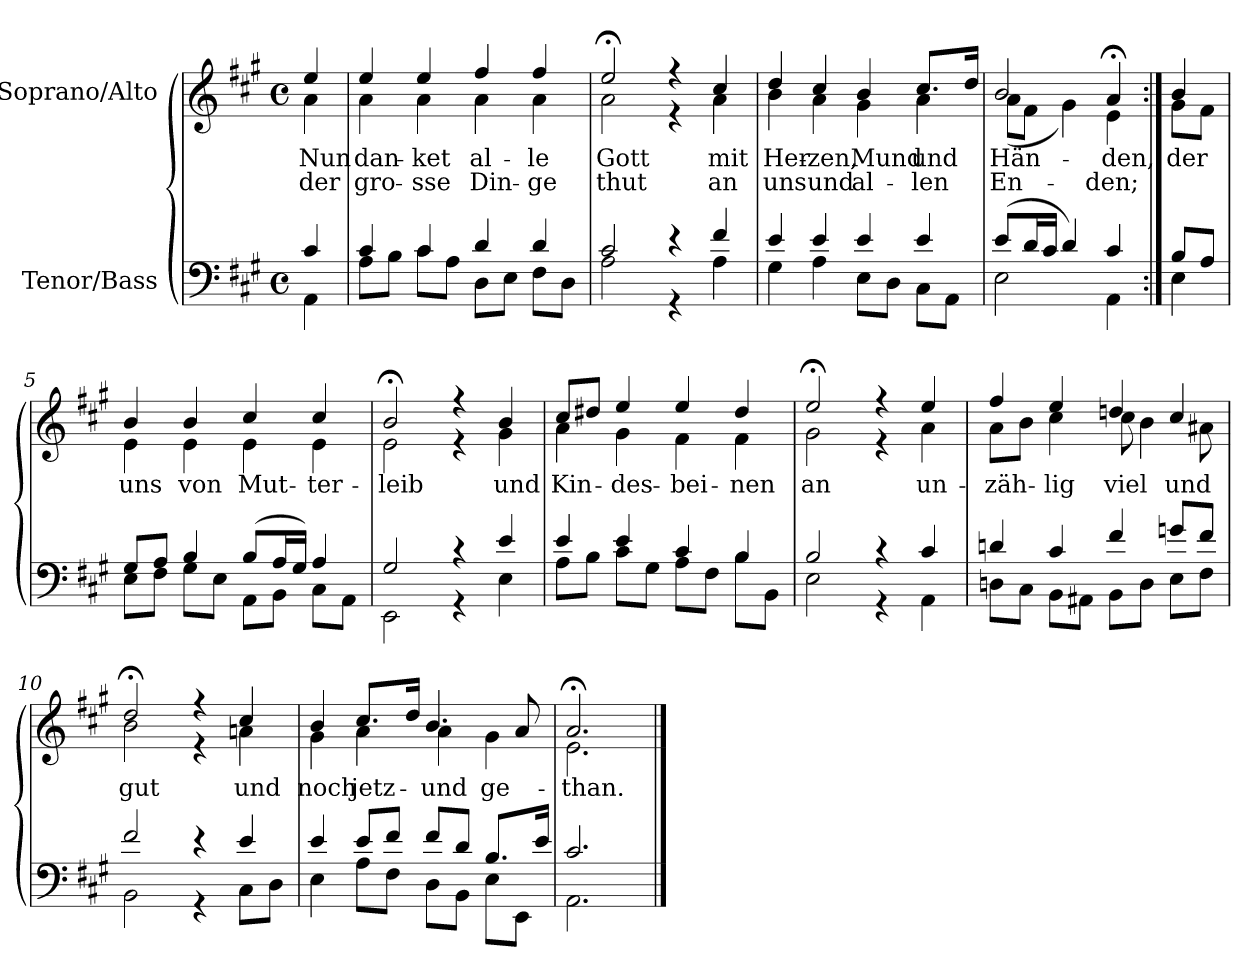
**kern	**kern	**text	**text
*part2	*part1	*part1	*part1
*staff2	*staff1	*staff1	*staff1
*I"Tenor/Bass	*I"Soprano/Alto	*	*
*clefF4	*clefG2	*	*
*k[f#c#g#]	*k[f#c#g#]	*	*
*M4/4	*M4/4	*	*
*met(c)	*met(c)	*	*
=	=	=	=
*^	*	*	*
!	!	!	!LO:LY:b	!LO:LY:b
*	*	*^	*	*
4c#/	4AA\	4ee/	4a\	Nun	der
=1	=1	=1	=1	=1	=1
!	!	!	!	!LO:LY:b	!LO:LY:b
4c#/	8A\L	4ee/	4a\	dan-	gro-
.	8B\J	.	.	.	.
!	!	!	!	!LO:LY:b	!LO:LY:b
4c#/	8c#\L	4ee/	4a\	-ket	-sse
.	8A\J	.	.	.	.
!	!	!	!	!LO:LY:b	!LO:LY:b
4d/	8D\L	4ff#/	4a\	al-	Din-
.	8E\J	.	.	.	.
!	!	!	!	!LO:LY:b	!LO:LY:b
4d/	8F#\L	4ff#/	4a\	-le	-ge
.	8D\J	.	.	.	.
=2	=2	=2	=2	=2	=2
!	!	!	!	!LO:LY:b	!LO:LY:b
2c#/	2A\	2ee;</	2a\	Gott	thut
4r	4r	4r	4r	.	.
!	!	!	!	!LO:LY:b	!LO:LY:b
4f#/	4A\	4cc#/	4a\	mit	an
=3	=3	=3	=3	=3	=3
!	!	!	!	!LO:LY:b	!LO:LY:b
4e/	4G#\	4dd/	4b\	Her-	uns
!	!	!	!	!LO:LY:b	!LO:LY:b
4e/	4A\	4cc#/	4a\	-zen,	und
!	!	!	!	!LO:LY:b	!LO:LY:b
4e/	8E\L	4b/	4g#\	Mund	al-
.	8D\J	.	.	.	.
!	!	!	!	!LO:LY:b	!LO:LY:b
4e/	8C#\L	8.cc#/L	4a\	und	-len
.	8AA\J	.	.	.	.
.	.	16dd/Jk	.	.	.
=4	=4	=4	=4	=4	=4
!	!	!	!	!LO:LY:b	!LO:LY:b
(8e/L	2E\	2b/	(8a\L	Hän-	En-
16d/L	.	.	8f#\J	.	.
16c#/JJ	.	.	.	.	.
4d/)	.	.	4g#\)	.	.
!	!	!	!	!LO:LY:b	!LO:LY:b
4c#/	4AA\	4a;</	4e\	-den,	-den;
!!LO:LB:g=z	!!
=4X1:|!	=4X1:|!	=4X1:|!	=4X1:|!	=4X1:|!	=4X1:|!
!	!	!	!	!LO:LY:b	!
8B/L	4E\	4b/	8g#\L	der	.
8A/J	.	.	8f#\J	.	.
=5	=5	=5	=5	=5	=5
!	!	!	!	!LO:LY:b	!
8G#/L	8E\L	4b/	4e\	uns	.
8A/J	8F#\J	.	.	.	.
!	!	!	!	!LO:LY:b	!
4B/	8G#\L	4b/	4e\	von	.
.	8E\J	.	.	.	.
!	!	!	!	!LO:LY:b	!
(8B/L	8AA\L	4cc#/	4e\	Mut-	.
16A/L	8BB\J	.	.	.	.
16G#/JJ)	.	.	.	.	.
!	!	!	!	!LO:LY:b	!
4A/	8C#\L	4cc#/	4e\	-ter-	.
.	8AA\J	.	.	.	.
=6	=6	=6	=6	=6	=6
!	!	!	!	!LO:LY:b	!
2G#/	2EE\	2b;</	2e\	-leib	.
4r	4r	4r	4r	.	.
!	!	!	!	!LO:LY:b	!
4e/	4E\	4b/	4g#\	und	.
=7	=7	=7	=7	=7	=7
!	!	!	!	!LO:LY:b	!
4e/	8A\L	8cc#/L	4a\	Kin-	.
.	8B\J	8dd#X/J	.	.	.
!	!	!	!	!LO:LY:b	!
4e/	8c#\L	4ee/	4g#\	-des-	.
.	8G#\J	.	.	.	.
!	!	!	!	!LO:LY:b	!
4c#/	8A\L	4ee/	4f#\	-bei-	.
.	8F#\J	.	.	.	.
!	!	!	!	!LO:LY:b	!
4B/	8B\L	4dd#/	4f#\	-nen	.
.	8BB\J	.	.	.	.
=8	=8	=8	=8	=8	=8
!	!	!	!	!LO:LY:b	!
2B/	2E\	2ee;</	2g#\	an	.
4r	4r	4r	4r	.	.
!	!	!	!	!LO:LY:b	!
4c#/	4AA\	4ee/	4a\	un-	.
!!LO:LB:g=z	!!
=9	=9	=9	=9	=9	=9
!	!	!	!	!LO:LY:b	!
4dn/	8Dn\L	4ff#/	8a\L	-zäh-	.
.	8C#\J	.	8b\J	.	.
!	!	!	!	!LO:LY:b	!
4c#/	8BB\L	4ee/	4cc#\	-lig	.
.	8AA#X\J	.	.	.	.
!	!	!	!	!LO:LY:b	!
4f#/	8BB\L	4ddn/	8cc#\	viel	.
.	8D\J	.	4b\	.	.
!	!	!	!	!LO:LY:b	!
8gn/L	8E\L	4cc#/	.	und	.
8f#/J	8F#\J	.	8a#X\	.	.
=10	=10	=10	=10	=10	=10
!	!	!	!	!LO:LY:b	!
2f#/	2BB\	2dd;</	2b\	gut	.
4r	4r	4r	4r	.	.
!	!	!	!	!LO:LY:b	!
4e/	8C#\L	4cc#/	4an\	und	.
.	8D\J	.	.	.	.
=11	=11	=11	=11	=11	=11
!	!	!	!	!LO:LY:b	!
4e/	4E\	4b/	4g#\	noch	.
!	!	!	!	!LO:LY:b	!
8e/L	8A\L	8.cc#/L	4a\	jetz-	.
8f#/J	8F#\J	.	.	.	.
.	.	16dd/Jk	.	.	.
!	!	!	!	!LO:LY:b	!
8f#/L	8D\L	4.b/	4a\	-und	.
8d/J	8BB\J	.	.	.	.
!	!	!	!	!LO:LY:b	!
8.B/L	8E\L	.	4g#\	ge-	.
.	8EE\J	8a/	.	.	.
16e/Jk	.	.	.	.	.
=12	=12	=12	=12	=12	=12
!	!	!	!	!LO:LY:b	!
2.c#/	2.AA\	2.a;</	2.e\	-than.	.
*v	*v	*	*	*	*
*	*v	*v	*	*
==	==	==	==
*-	*-	*-	*-
